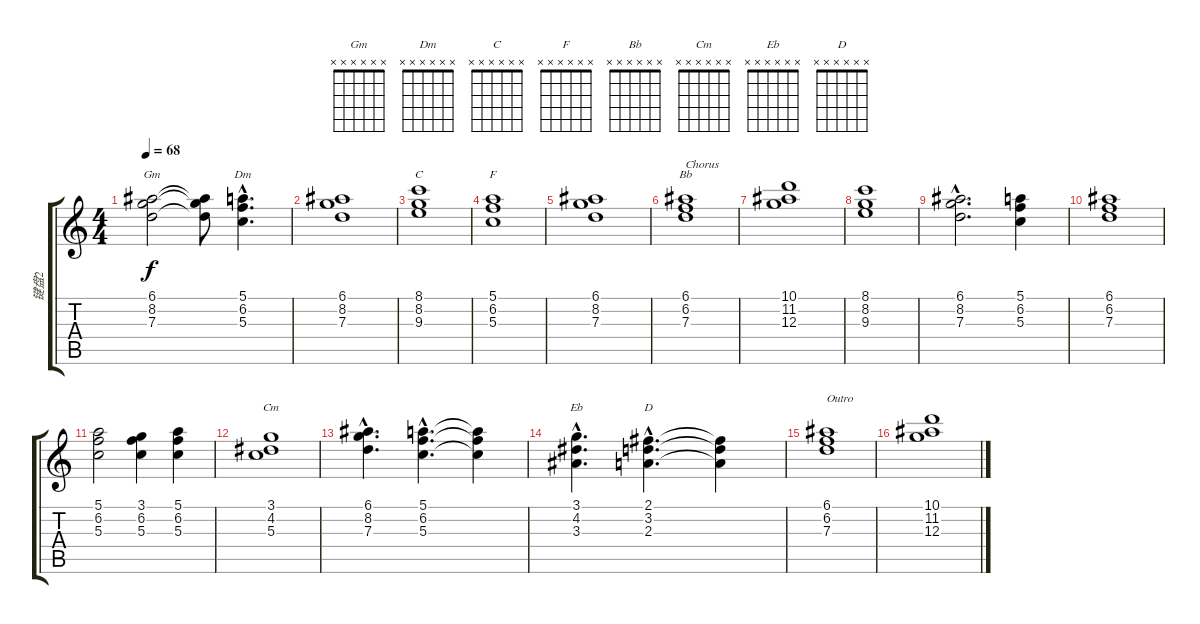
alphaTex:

\track ("键盘2" "键盘2") {instrument stringensemble1}
\staff {score tabs}
\tuning (E5 B4 G4 D4 A3 E3) {hide}
\chord ("Gm" x x x x x x) {firstfret 0}
\chord ("Dm" x x x x x x) {firstfret 0}
\chord ("C" x x x x x x) {firstfret 0}
\chord ("F" x x x x x x) {firstfret 0}
\chord ("Bb" x x x x x x) {firstfret 0}
\chord ("Cm" x x x x x x) {firstfret 0}
\chord ("Eb" x x x x x x) {firstfret 0}
\chord ("D" x x x x x x) {firstfret 0}
\ts (4 4)
\tempo 68
\clef g2
\ks c
(6.1 8.2 7.3).2{ch "Gm" dy f} (6.1{t} 8.2{t} 7.3{t}).8 (5.1{hac} 6.2{hac} 5.3{hac}).4{d ch "Dm"} |
(6.1 8.2 7.3).1 |
(8.1 8.2 9.3).1{ch "C"} |
(5.1 6.2 5.3).1{ch "F"} |
(6.1 8.2 7.3).1 |
(6.1 6.2 7.3).1{ch "Bb" txt "Chorus"} |
(10.1 11.2 12.3).1 |
(8.1 8.2 9.3).1 |
(6.1{hac} 8.2{hac} 7.3{hac}).2{d} (5.1 6.2 5.3).4 |
(6.1 6.2 7.3).1 |
(5.1 6.2 5.3).2 (3.1 6.2 5.3).4 (5.1 6.2 5.3).4 |
(3.1 4.2 5.3).1{ch "Cm"} |
(6.1{hac} 8.2{hac} 7.3{hac}).4{d} (5.1{hac} 6.2{hac} 5.3{hac}).4{d} (5.1{t} 6.2{t} 5.3{t}).4 |
(3.1{hac} 4.2{hac} 3.3{hac}).4{d ch "Eb"} (2.1{hac} 3.2{hac} 2.3{hac}).4{d ch "D"} (2.1{t} 3.2{t} 2.3{t}).4 |
(6.1 6.2 7.3).1{txt "Outro"} |
(10.1 11.2 12.3).1
